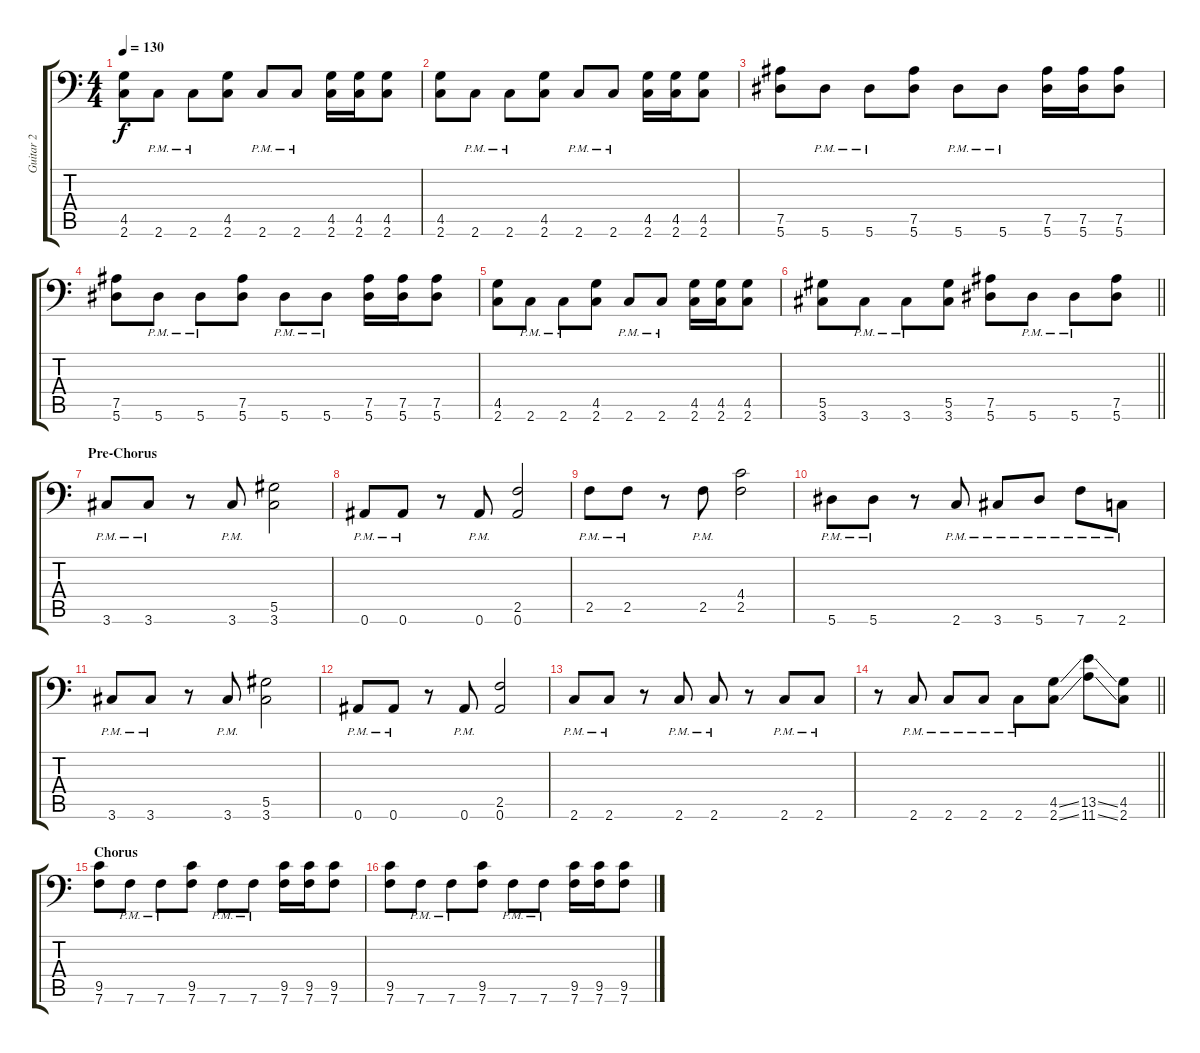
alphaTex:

\track ("Guitar 2" "Guitar 2") {instrument distortionguitar}
\staff {score tabs}
\tuning (Bb3 F3 Db3 Ab2 Eb2 Bb1) {hide}
\ts (4 4)
\tempo 130
\clef f4
\ks c
(4.5 2.6).8{dy f} 2.6{pm}.8 2.6{pm}.8 (4.5 2.6).8 2.6{pm}.8 2.6{pm}.8 (4.5 2.6).16 (4.5 2.6).16 (4.5 2.6).8 |
(4.5 2.6).8 2.6{pm}.8 2.6{pm}.8 (4.5 2.6).8 2.6{pm}.8 2.6{pm}.8 (4.5 2.6).16 (4.5 2.6).16 (4.5 2.6).8 |
(7.5 5.6).8 5.6{pm}.8 5.6{pm}.8 (7.5 5.6).8 5.6{pm}.8 5.6{pm}.8 (7.5 5.6).16 (7.5 5.6).16 (7.5 5.6).8 |
(7.5 5.6).8 5.6{pm}.8 5.6{pm}.8 (7.5 5.6).8 5.6{pm}.8 5.6{pm}.8 (7.5 5.6).16 (7.5 5.6).16 (7.5 5.6).8 |
(4.5 2.6).8 2.6{pm}.8 2.6{pm}.8 (4.5 2.6).8 2.6{pm}.8 2.6{pm}.8 (4.5 2.6).16 (4.5 2.6).16 (4.5 2.6).8 |
\barLineRight lightlight
(5.5 3.6).8 3.6{pm}.8 3.6{pm}.8 (5.5 3.6).8 (7.5 5.6).8 5.6{pm}.8 5.6{pm}.8 (7.5 5.6).8 |
\section ("" "Pre-Chorus")
3.6{pm}.8 3.6{pm}.8 r.8 3.6{pm}.8 (5.5 3.6).2 |
0.6{pm}.8 0.6{pm}.8 r.8 0.6{pm}.8 (2.5 0.6).2 |
2.5{pm}.8 2.5{pm}.8 r.8 2.5{pm}.8 (4.4 2.5).2 |
5.6{pm}.8 5.6{pm}.8 r.8 2.6{pm}.8 3.6{pm}.8 5.6{pm}.8 7.6{pm}.8 2.6{pm}.8 |
3.6{pm}.8 3.6{pm}.8 r.8 3.6{pm}.8 (5.5 3.6).2 |
0.6{pm}.8 0.6{pm}.8 r.8 0.6{pm}.8 (2.5 0.6).2 |
2.6{pm}.8 2.6{pm}.8 r.8 2.6{pm}.8 2.6{pm}.8 r.8 2.6{pm}.8 2.6{pm}.8 |
\barLineRight lightlight
r.8 2.6{pm}.8 2.6{pm}.8 2.6{pm}.8 2.6{pm}.8 (4.5{ss} 2.6{ss}).8 (13.5{ss} 11.6{ss}).8 (4.5 2.6).8 |
\section ("" "Chorus")
(9.5 7.6).8 7.6{pm}.8 7.6{pm}.8 (9.5 7.6).8 7.6{pm}.8 7.6{pm}.8 (9.5 7.6).16 (9.5 7.6).16 (9.5 7.6).8 |
(9.5 7.6).8 7.6{pm}.8 7.6{pm}.8 (9.5 7.6).8 7.6{pm}.8 7.6{pm}.8 (9.5 7.6).16 (9.5 7.6).16 (9.5 7.6).8
